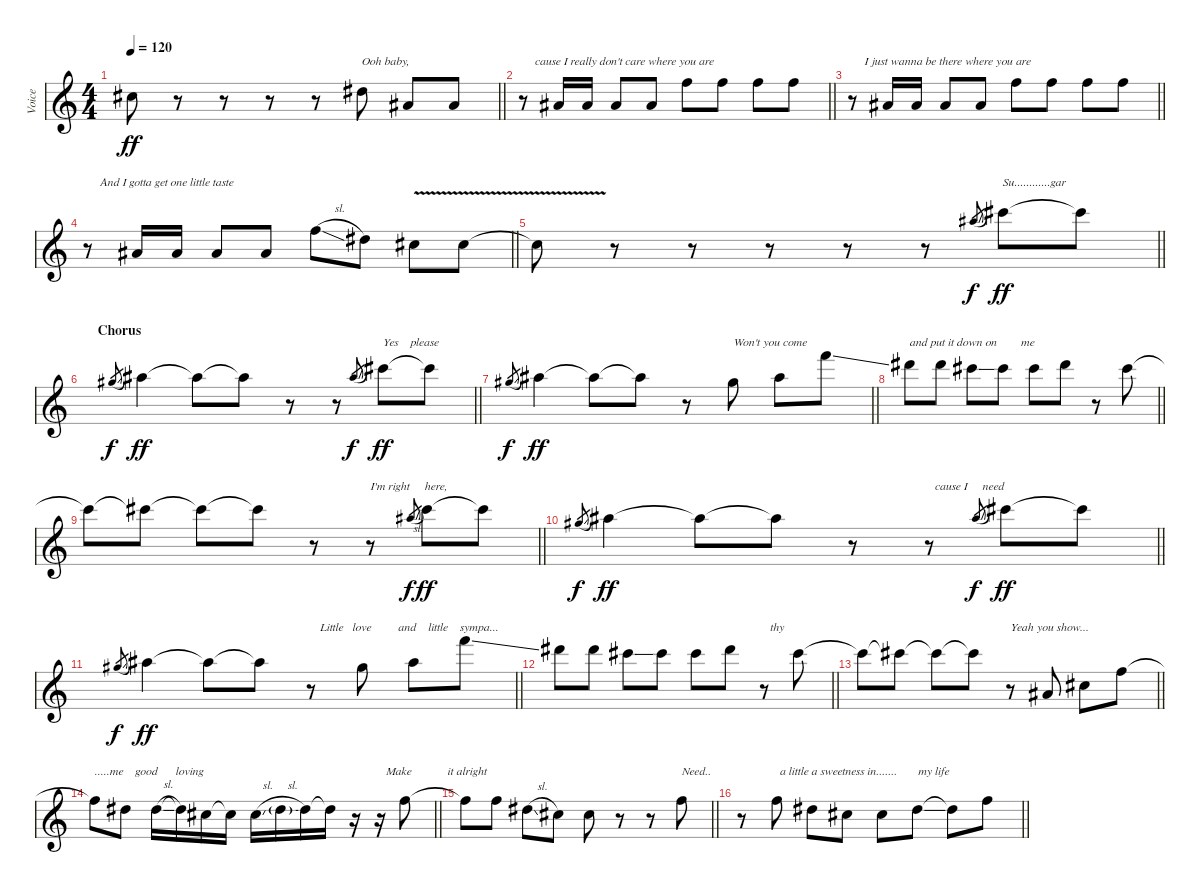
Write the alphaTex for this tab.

\track ("Voice" "Voice") {instrument overdrivenguitar}
\staff {score}
\tuning (E4 B3 G3 D3 A2 E2) {hide}
\ts (4 4)
\tempo 120
\clef g2
\barLineRight lightlight
\ks c
6.3{t}.8{dy ff} r.8 r.8 r.8 r.8 4.2.8{txt "Ooh baby,"} 3.3.8 3.3.8 |
\barLineRight lightlight
r.8{txt "    cause I really don't care where you are"} 3.3.16 3.3.16 3.3.8 3.3.8 6.2.8 6.2.8 6.2.8 6.2.8 |
\barLineRight lightlight
r.8{txt "    I just wanna be there where you are"} 3.3.16 3.3.16 3.3.8 3.3.8 6.2.8 6.2.8 6.2.8 6.2.8 |
\barLineRight lightlight
r.8{txt "    And I gotta get one little taste"} 3.3.16 3.3.16 3.3.8 3.3.8 6.2{sl}.8 4.2.8 6.3{v}.8 6.3{v}.8 |
\barLineRight lightlight
6.3{t}.8 r.8 r.8 r.8 r.8 r.8 6.1{sl}.8{gr dy f} 9.1.8{txt "Su............gar" dy ff volume 16} 9.1{t}.8 |
\section ("" "Chorus")
\barLineRight lightlight
4.1{sl}.8{gr dy f} 6.1.4{dy ff} 6.1{t}.8 6.1{t}.8 r.8 r.8 6.1{sl}.8{gr dy f} 9.1.8{txt "Yes    please" dy ff} 9.1{t}.8 |
\barLineRight lightlight
4.1{sl}.8{gr dy f} 6.1.4{dy ff} 6.1{t}.8 6.1{t}.8 r.8 9.2.8{txt "Won't you come "} 11.2.8 13.1{ss}.8 |
\barLineRight lightlight
11.1.8{txt "and put it down on        me"} 11.1.8 9.1{ss}.8 9.1.8 9.1.8 11.1.8 r.8 9.1.8 |
\barLineRight lightlight
9.1{t}.8 9.1{t}.8 9.1{t}.8 9.1{t}.8 r.8 r.8{txt "I'm right     here,"} 6.1{sl}.8{gr dy f} 9.1.8{dy ff} 9.1{t}.8 |
\barLineRight lightlight
4.1{sl}.8{gr dy f} 6.1.4{dy ff} 6.1{t}.8 6.1{t}.8 r.8 r.8{txt "  cause I     need"} 6.1{sl}.8{gr dy f} 9.1.8{dy ff} 9.1{t}.8 |
\barLineRight lightlight
4.1{sl}.8{gr dy f} 6.1.4{dy ff} 6.1{t}.8 6.1{t}.8 r.8{txt "   Little   love         and    little    sympa..."} 9.2.8 11.2.8 13.1{ss}.8 |
\barLineRight lightlight
11.1.8 11.1.8 9.1{ss}.8 9.1.8 9.1.8 11.1.8 r.8{txt "  thy"} 9.1.8 |
\barLineRight lightlight
9.1{t}.8 9.1{t}.8 9.1{t}.8 9.1{t}.8 r.8{txt "Yeah you show..."} 3.3.8 6.3.8 10.3.8 |
\barLineRight lightlight
10.3{t}.8{txt ".....me    good      loving"} 8.3.8 8.3{sl}.16 8.3{t}.16 6.3.16 6.3{t}.16 6.3{sl}.16 8.3{sl g}.16 8.3.16 8.3{t}.16 r.16 r.16{txt "  Make            it alright"} 10.3.8 |
\barLineRight lightlight
10.3{t}.8 10.3.8 8.3{sl}.8 6.3.8 6.3.8 r.8 r.8 10.3.8{txt "Need.."} |
\barLineRight lightlight
r.8 10.3.8{txt " a little a sweetness in.......       my life"} 8.3.8 6.3.8 6.3.8 8.3{ss}.8 8.3{t}.8 10.3.8
